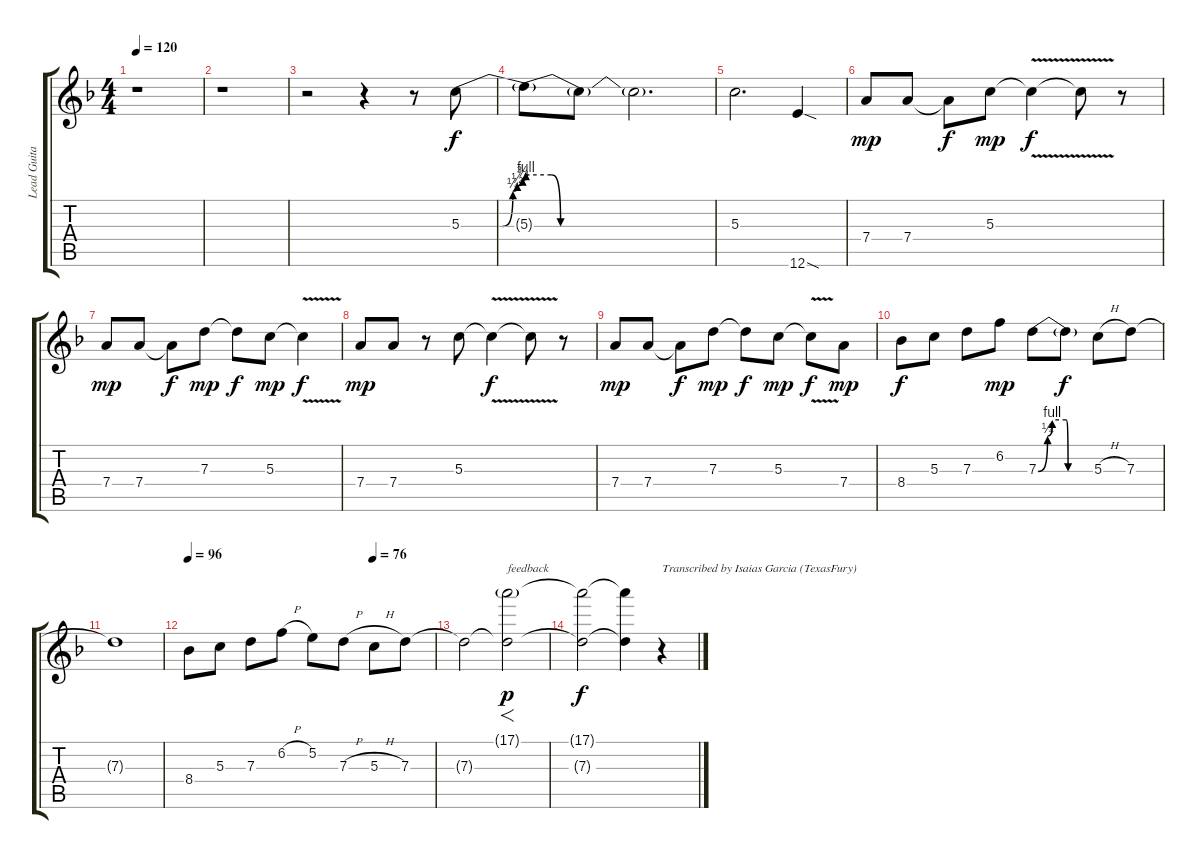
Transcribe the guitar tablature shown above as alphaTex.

\track ("Lead Guitar" "Lead Guita") {instrument distortionguitar}
\staff {score tabs}
\tuning (E4 B3 G3 D3 A2 E2) {hide}
\ts (4 4)
\tempo 120
\clef g2
\ks dminor
r.1{dy f} |
r.1 |
r.2 r.4 r.8 5.3{be (custom 0 0 38 0 48 1 52 2 57 3 60 4)}.8 |
5.3{be (custom 0 4 8 4 11 0 60 0) t}.8 5.3{t}.8 5.3{t}.2{d} |
5.3.2{d} 12.6{sod}.4 |
7.4.8{dy mp} 7.4.8 7.4{t}.8{dy f} 5.3.8{dy mp} 5.3{v t}.4{dy f} 5.3{t}.8 r.8 |
7.4.8{dy mp} 7.4.8 7.4{t}.8{dy f} 7.3.8{dy mp} 7.3{t}.8{dy f} 5.3.8{dy mp} 5.3{v t}.4{dy f} |
7.4.8{dy mp} 7.4.8 r.8 5.3.8 5.3{v t}.4{dy f} 5.3{t}.8 r.8 |
7.4.8{dy mp} 7.4.8 7.4{t}.8{dy f} 7.3.8{dy mp} 7.3{t}.8{dy f} 5.3.8{dy mp} 5.3{v t}.8{dy f} 7.4.8{dy mp} |
8.4.8{dy f} 5.3.8 7.3.8 6.2.8{dy mp} 7.3{be (custom 0 0 10 1 15 4 30 4 32 0 60 0)}.8 7.3{t}.8{dy f} 5.3{h}.8 7.3.8 |
7.3{t}.1 |
\tempo 96
\tempo (76 0.75)
8.4.8 5.3.8 7.3.8 6.2{h}.8 5.2.8 7.3{h}.8 5.3{h}.8 7.3.8 |
7.3{t}.2{txt "            "} (17.1{g} 7.3{t}).2{f txt "feedback" dy p} |
(17.1{t} 7.3{t}).2{dy f} (17.1{t} 7.3{t}).4{volume 0} r.4{txt "Transcribed by Isaias Garcia (TexasFury)"}
